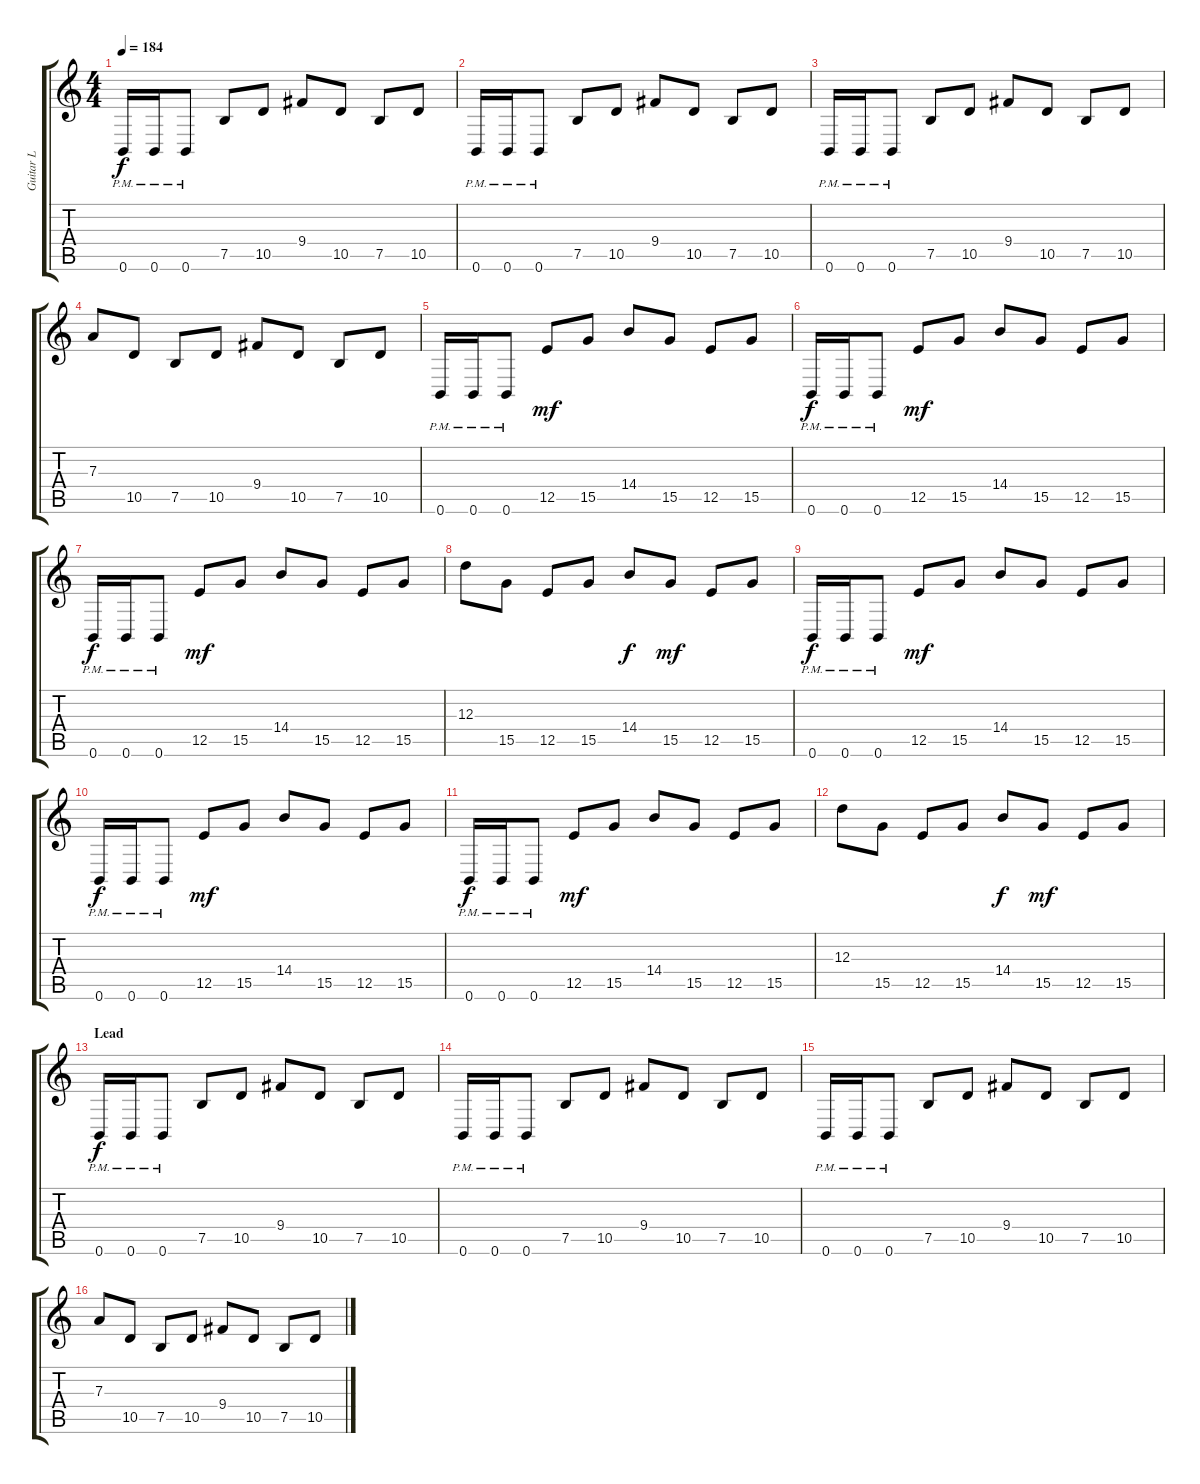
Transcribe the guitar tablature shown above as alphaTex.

\track ("Guitar L" "Guitar L") {instrument distortionguitar}
\staff {score tabs}
\tuning (B3 Gb3 D3 A2 E2 B1) {hide}
\ts (4 4)
\tempo 184
\clef g2
\ks c
0.6{pm}.16{dy f} 0.6{pm}.16 0.6{pm}.8 7.5.8 10.5.8 9.4.8 10.5.8 7.5.8 10.5.8 |
0.6{pm}.16 0.6{pm}.16 0.6{pm}.8 7.5.8 10.5.8 9.4.8 10.5.8 7.5.8 10.5.8 |
0.6{pm}.16 0.6{pm}.16 0.6{pm}.8 7.5.8 10.5.8 9.4.8 10.5.8 7.5.8 10.5.8 |
7.3.8 10.5.8 7.5.8 10.5.8 9.4.8 10.5.8 7.5.8 10.5.8 |
0.6{pm}.16 0.6{pm}.16 0.6{pm}.8 12.5.8{dy mf} 15.5.8 14.4.8 15.5.8 12.5.8 15.5.8 |
0.6{pm}.16{dy f} 0.6{pm}.16 0.6{pm}.8 12.5.8{dy mf} 15.5.8 14.4.8 15.5.8 12.5.8 15.5.8 |
0.6{pm}.16{dy f} 0.6{pm}.16 0.6{pm}.8 12.5.8{dy mf} 15.5.8 14.4.8 15.5.8 12.5.8 15.5.8 |
12.3.8 15.5.8 12.5.8 15.5.8 14.4.8{dy f} 15.5.8{dy mf} 12.5.8 15.5.8 |
0.6{pm}.16{dy f} 0.6{pm}.16 0.6{pm}.8 12.5.8{dy mf} 15.5.8 14.4.8 15.5.8 12.5.8 15.5.8 |
0.6{pm}.16{dy f} 0.6{pm}.16 0.6{pm}.8 12.5.8{dy mf} 15.5.8 14.4.8 15.5.8 12.5.8 15.5.8 |
0.6{pm}.16{dy f} 0.6{pm}.16 0.6{pm}.8 12.5.8{dy mf} 15.5.8 14.4.8 15.5.8 12.5.8 15.5.8 |
12.3.8 15.5.8 12.5.8 15.5.8 14.4.8{dy f} 15.5.8{dy mf} 12.5.8 15.5.8 |
\section ("" "Lead")
0.6{pm}.16{dy f} 0.6{pm}.16 0.6{pm}.8 7.5.8 10.5.8 9.4.8 10.5.8 7.5.8 10.5.8 |
0.6{pm}.16 0.6{pm}.16 0.6{pm}.8 7.5.8 10.5.8 9.4.8 10.5.8 7.5.8 10.5.8 |
0.6{pm}.16 0.6{pm}.16 0.6{pm}.8 7.5.8 10.5.8 9.4.8 10.5.8 7.5.8 10.5.8 |
7.3.8 10.5.8 7.5.8 10.5.8 9.4.8 10.5.8 7.5.8 10.5.8
